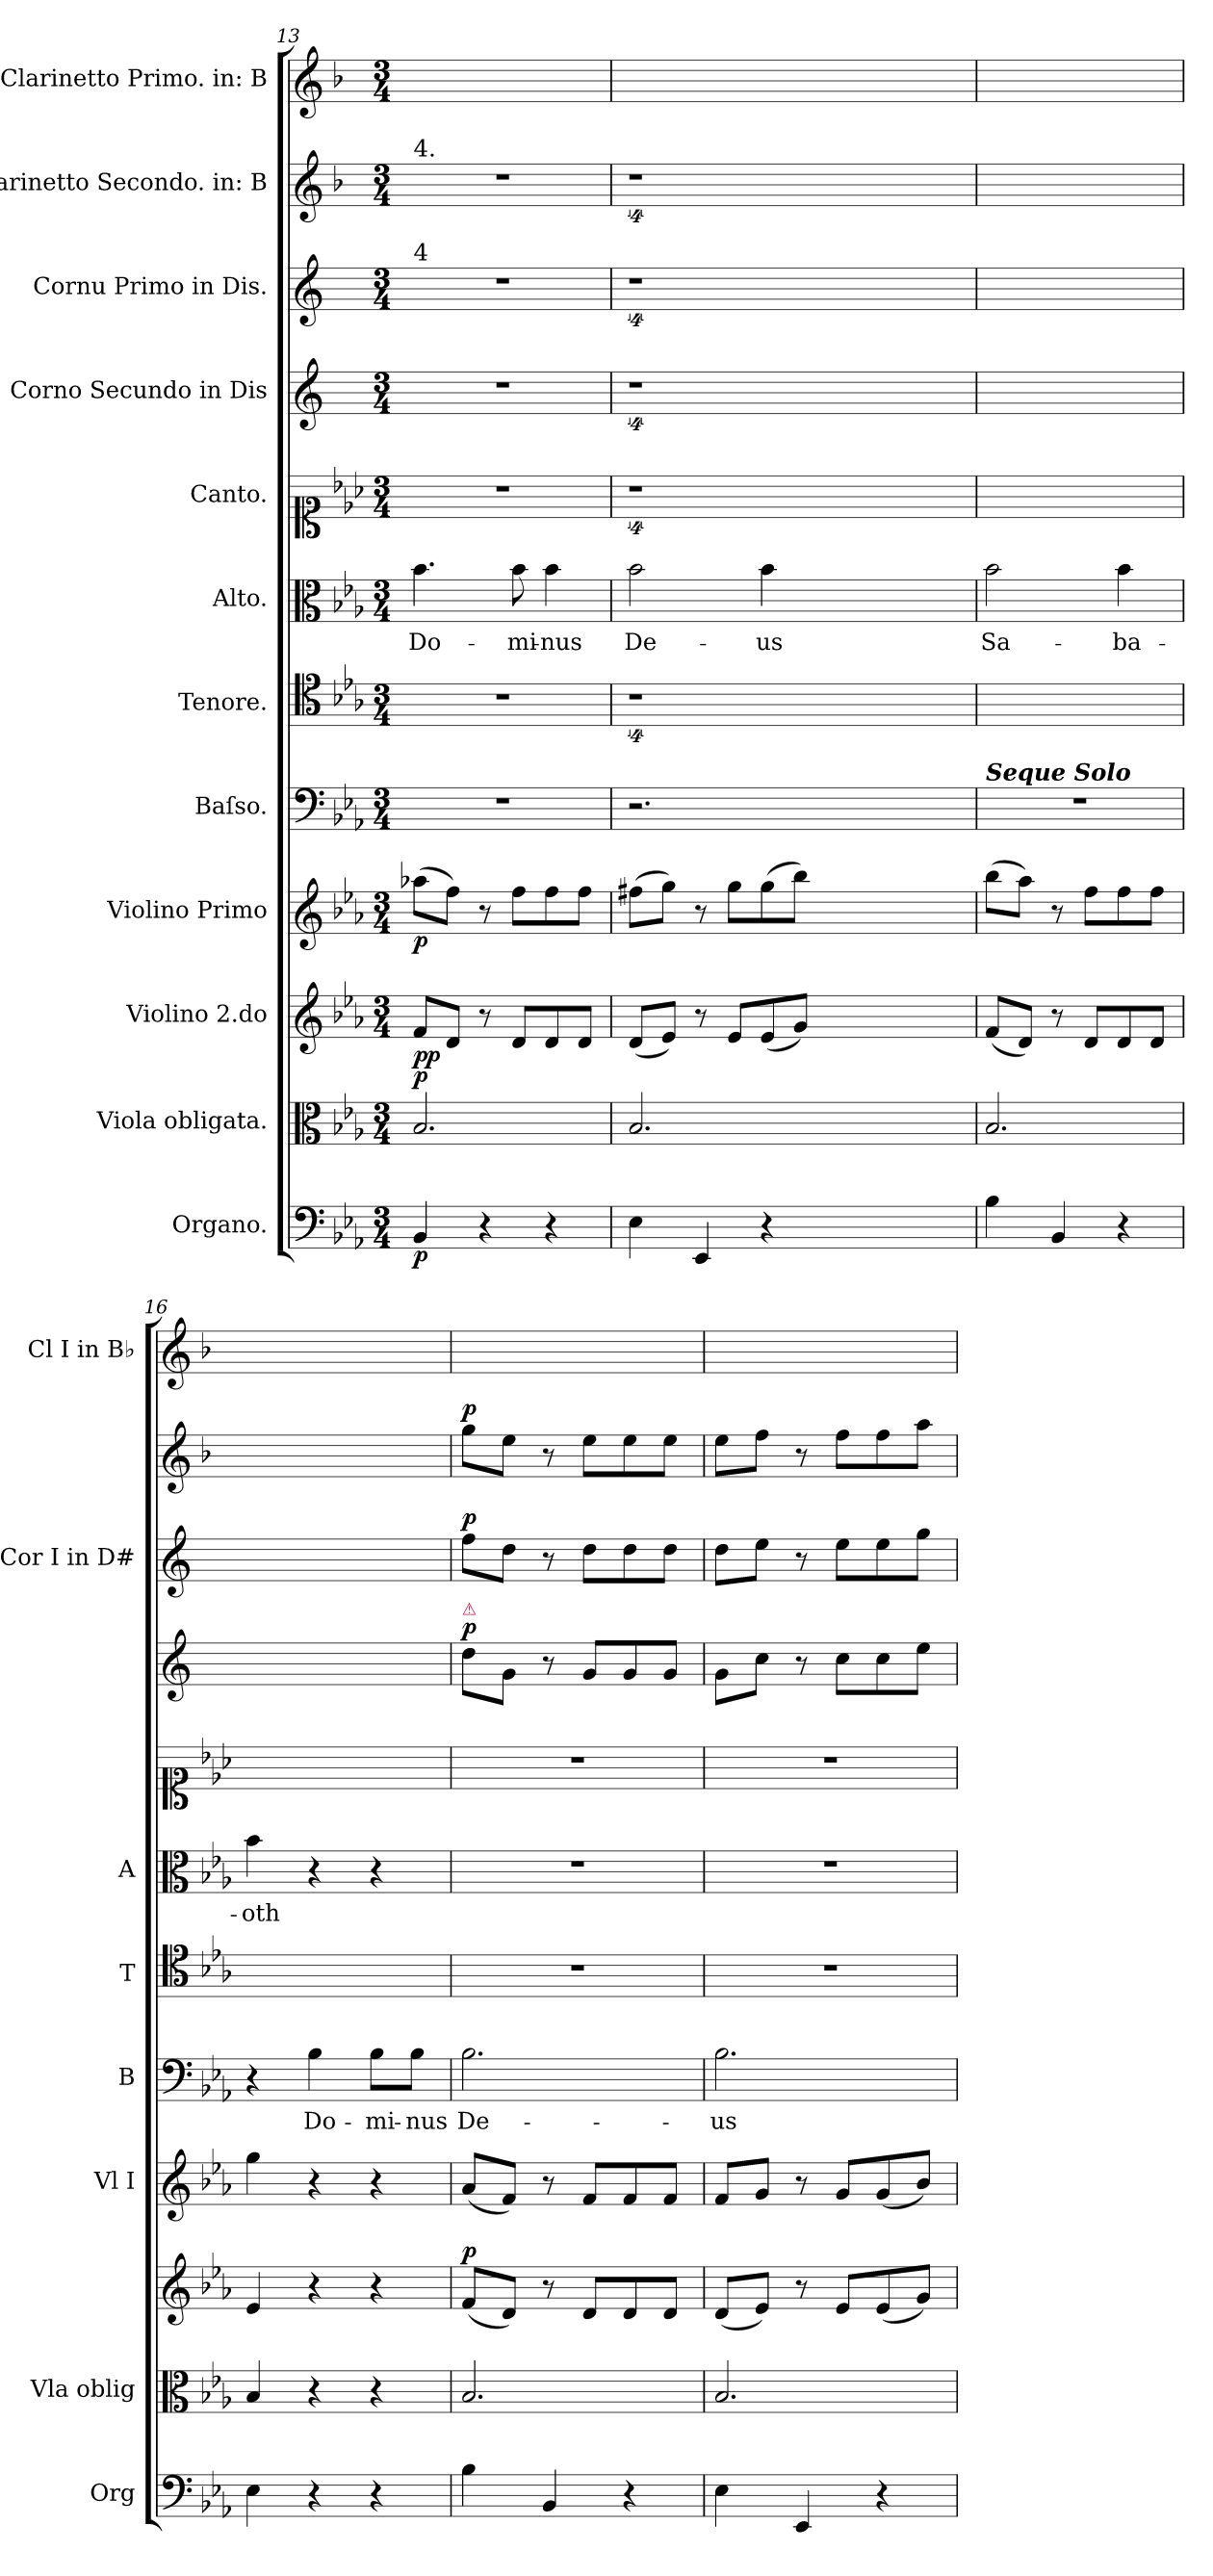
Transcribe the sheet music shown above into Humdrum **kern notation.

**kern	**dynam	**kern	**dynam	**kern	**dynam	**kern	**dynam	**kern	**text	**kern	**kern	**text	**kern	**kern	**dynam	**kern	**dynam	**kern	**dynam	**kern
*part12	*part12	*part11	*part11	*part10	*part10	*part9	*part9	*part8	*part8	*part7	*part6	*part6	*part5	*part4	*part4	*part3	*part3	*part2	*part2	*part1
*staff12	*staff12	*staff11	*staff11	*staff10	*staff10	*staff9	*staff9	*staff8	*staff8	*staff7	*staff6	*staff6	*staff5	*staff4	*staff4	*staff3	*staff3	*staff2	*staff2	*staff1
*I"Organo.	*	*I"Viola obligata.	*	*I"Violino 2.do	*	*I"Violino Primo	*	*I"Baſso.	*	*I"Tenore.	*I"Alto.	*	*I"Canto.	*I"Corno Secundo in Dis	*	*I"Cornu Primo in Dis.	*	*I"Clarinetto Secondo. in: B	*	*I"Clarinetto Primo. in: B
*I'Org	*	*I'Vla oblig	*	*	*	*I'Vl I	*	*I'B	*	*I'T	*I'A	*	*	*	*	*I'Cor I in D#	*	*	*	*I'Cl I in B♭
*clefF4	*	*clefC3	*	*clefG2	*	*clefG2	*	*clefF4	*	*clefC4	*clefC3	*	*clefC1	*clefG2	*	*clefG2	*	*clefG2	*	*clefG2
*	*	*	*	*	*	*	*	*	*	*	*	*	*	*ITrd5c9	*	*ITrd5c9	*	*ITrd1c2	*	*ITrd1c2
*k[b-e-a-]	*	*k[b-e-a-]	*	*k[b-e-a-]	*	*k[b-e-a-]	*	*k[b-e-a-]	*	*k[b-e-a-]	*k[b-e-a-]	*	*k[b-e-a-]	*k[b-e-a-]	*	*k[b-e-a-]	*	*k[b-e-a-]	*	*k[b-e-a-]
*E-:	*	*E-:	*	*E-:	*	*E-:	*	*E-:	*	*E-:	*E-:	*	*E-:	*E-:	*	*E-:	*	*E-:	*	*E-:
*M3/4	*	*M3/4	*	*M3/4	*	*M3/4	*	*M3/4	*	*M3/4	*M3/4	*	*M3/4	*M3/4	*	*M3/4	*	*M3/4	*	*M3/4
=13	=13	=13	=13	=13	=13	=13	=13	=13	=13	=13	=13	=13	=13	=13	=13	=13	=13	=13	=13	=13
!	!	!	!	!	!	!	!	!	!	!	!	!	!	!	!	!	!	!LO:TX:a:t=4.	!	!
!	!	!	!	!	!	!	!	!	!	!	!	!	!	!	!	!LO:TX:a:t=4	!	!	!	!
!	!	!	!LO:DY:a	!	!	!	!	!	!	!	!	!	!	!	!	!	!	!	!	!
4BB-/	p	2.B-/	p	8f/L	pp	(8aa-X\L	p	2.r	.	2.r	4.b-\	Do-	2.r	2.r	.	2.r	.	2.r	.	2.ryy
.	.	.	.	8d/J	.	8ff\J)	.	.	.	.	.	.	.	.	.	.	.	.	.	.
4r	.	.	.	8r	.	8r	.	.	.	.	.	.	.	.	.	.	.	.	.	.
.	.	.	.	8d/L	.	8ff\L	.	.	.	.	8b-\	-mi-	.	.	.	.	.	.	.	.
4r	.	.	.	8d/	.	8ff\	.	.	.	.	4b-\	-nus	.	.	.	.	.	.	.	.
.	.	.	.	8d/J	.	8ff\J	.	.	.	.	.	.	.	.	.	.	.	.	.	.
=14	=14	=14	=14	=14	=14	=14	=14	=14	=14	=14	=14	=14	=14	=14	=14	=14	=14	=14	=14	=14
4E-\	.	2.B-/	.	(8d/L	.	(8ff#X\L	.	2.r	.	4%9r	2b-\	De-	4%9r	4%9r	.	4%9r	.	4%9r	.	2.ryy
.	.	.	.	8e-/J)	.	8gg\J)	.	.	.	.	.	.	.	.	.	.	.	.	.	.
4EE-/	.	.	.	8r	.	8r	.	.	.	.	.	.	.	.	.	.	.	.	.	.
.	.	.	.	8e-/L	.	8gg\L	.	.	.	.	.	.	.	.	.	.	.	.	.	.
4r	.	.	.	(8e-/	.	(8gg\	.	.	.	.	4b-\	-us	.	.	.	.	.	.	.	.
.	.	.	.	8g/J)	.	8bb-\J)	.	.	.	.	.	.	.	.	.	.	.	.	.	.
1.ryy	.	1.ryy	.	1.ryy	.	1.ryy	.	1.ryy	.	.	1.ryy	.	.	.	.	.	.	.	.	1.ryy
=15	=15	=15	=15	=15	=15	=15	=15	=15	=15	=15	=15	=15	=15	=15	=15	=15	=15	=15	=15	=15
!	!	!	!	!	!	!	!	!LO:TX:a:Bi:t=Seque Solo	!	!	!	!	!	!	!	!	!	!	!	!
4B-\	.	2.B-/	.	(8f/L	.	(8bb-\L	.	2.r	.	2.ryy	2b-\	Sa-	2.ryy	2.ryy	.	2.ryy	.	2.ryy	.	2.ryy
.	.	.	.	8d/J)	.	8aa-\J)	.	.	.	.	.	.	.	.	.	.	.	.	.	.
4BB-/	.	.	.	8r	.	8r	.	.	.	.	.	.	.	.	.	.	.	.	.	.
.	.	.	.	8d/L	.	8ff\L	.	.	.	.	.	.	.	.	.	.	.	.	.	.
4r	.	.	.	8d/	.	8ff\	.	.	.	.	4b-\	-ba-	.	.	.	.	.	.	.	.
.	.	.	.	8d/J	.	8ff\J	.	.	.	.	.	.	.	.	.	.	.	.	.	.
=16	=16	=16	=16	=16	=16	=16	=16	=16	=16	=16	=16	=16	=16	=16	=16	=16	=16	=16	=16	=16
4E-\	.	4B-/	.	4e-/	.	4gg\	.	4r	.	2.ryy	4b-\	-oth	2.ryy	2.ryy	.	2.ryy	.	2.ryy	.	2.ryy
4r	.	4r	.	4r	.	4r	.	4B-\	Do-	.	4r	.	.	.	.	.	.	.	.	.
4r	.	4r	.	4r	.	4r	.	8B-\L	-mi-	.	4r	.	.	.	.	.	.	.	.	.
.	.	.	.	.	.	.	.	8B-\J	-nus	.	.	.	.	.	.	.	.	.	.	.
=17	=17	=17	=17	=17	=17	=17	=17	=17	=17	=17	=17	=17	=17	=17	=17	=17	=17	=17	=17	=17
!	!	!	!	!	!	!	!	!	!	!	!	!	!	!LO:TX:a:color=crimson:t=⚠	!	!	!	!	!	!
!	!	!	!	!	!LO:DY:a	!	!	!	!	!	!	!	!	!	!LO:DY:a	!	!LO:DY:a	!	!LO:DY:a	!
4B-\	.	2.B-/	.	(8f/L	p	(8a-/L	.	2.B-\	De-	2.r	2.r	.	2.r	8f\L	p	8a-\L	p	8ff\L	p	2.ryy
.	.	.	.	8d/J)	.	8f/J)	.	.	.	.	.	.	.	8B-\J	.	8f\J	.	8dd\J	.	.
4BB-/	.	.	.	8r	.	8r	.	.	.	.	.	.	.	8r	.	8r	.	8r	.	.
.	.	.	.	8d/L	.	8f/L	.	.	.	.	.	.	.	8B-/L	.	8f\L	.	8dd\L	.	.
4r	.	.	.	8d/	.	8f/	.	.	.	.	.	.	.	8B-/	.	8f\	.	8dd\	.	.
.	.	.	.	8d/J	.	8f/J	.	.	.	.	.	.	.	8B-/J	.	8f\J	.	8dd\J	.	.
=18	=18	=18	=18	=18	=18	=18	=18	=18	=18	=18	=18	=18	=18	=18	=18	=18	=18	=18	=18	=18
4E-\	.	2.B-/	.	(8d/L	.	8f/L	.	2.B-\	-us	2.r	2.r	.	2.r	8B-\L	.	8f\L	.	8dd\L	.	2.ryy
.	.	.	.	8e-/J)	.	8g/J	.	.	.	.	.	.	.	8e-\J	.	8g\J	.	8ee-\J	.	.
4EE-/	.	.	.	8r	.	8r	.	.	.	.	.	.	.	8r	.	8r	.	8r	.	.
.	.	.	.	8e-/L	.	8g/L	.	.	.	.	.	.	.	8e-\L	.	8g\L	.	8ee-\L	.	.
4r	.	.	.	(8e-/	.	(8g/	.	.	.	.	.	.	.	8e-\	.	8g\	.	8ee-\	.	.
.	.	.	.	8g/J)	.	8b-/J)	.	.	.	.	.	.	.	8g\J	.	8b-\J	.	8gg\J	.	.
=	=	=	=	=	=	=	=	=	=	=	=	=	=	=	=	=	=	=	=	=
*-	*-	*-	*-	*-	*-	*-	*-	*-	*-	*-	*-	*-	*-	*-	*-	*-	*-	*-	*-	*-
